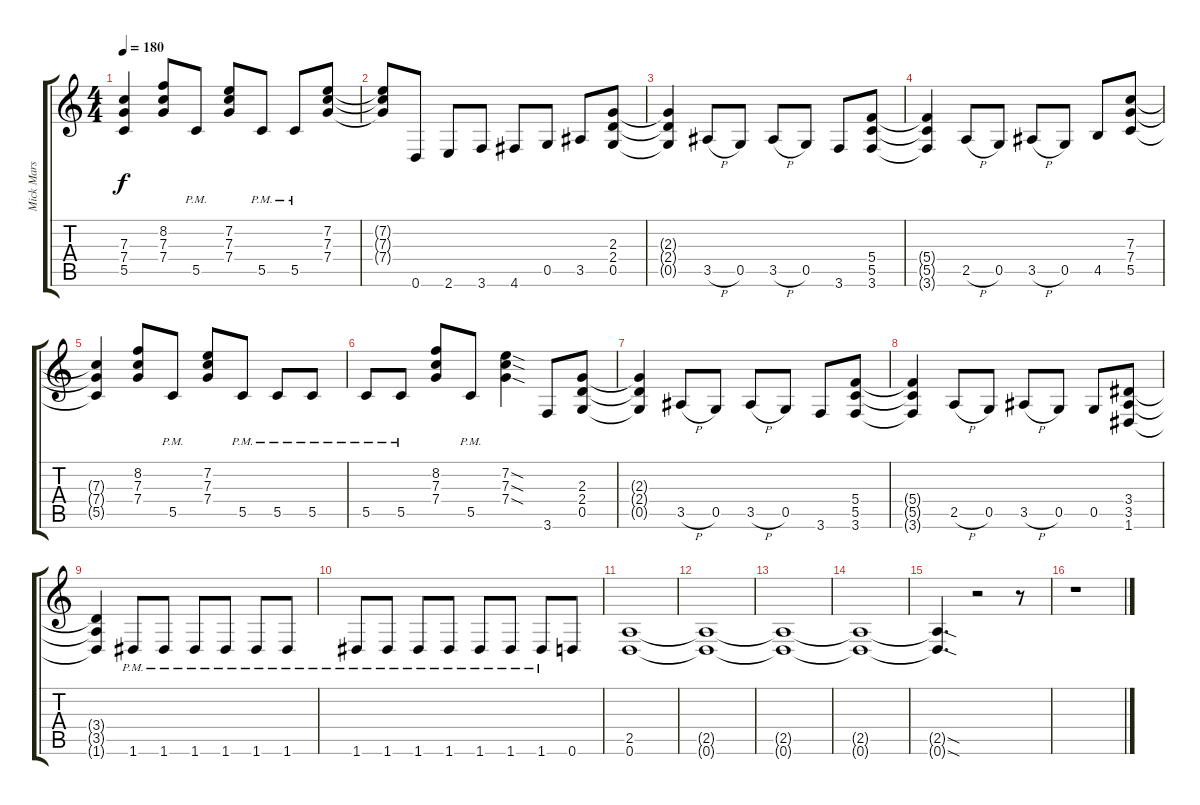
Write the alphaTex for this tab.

\track ("Mick Mars Rhytm Guitar" "Mick Mars ") {instrument overdrivenguitar}
\staff {score tabs}
\tuning (D4 A3 F3 C3 G2 D2) {hide}
\ts (4 4)
\tempo 180
\clef g2
\ks c
(7.3{t} 7.4{t} 5.5{t}).4{dy f} (8.2 7.3 7.4).8 5.5{pm}.8 (7.2 7.3 7.4).8 5.5{pm}.8 5.5{pm}.8 (7.2 7.3 7.4).8 |
(7.2{t} 7.3{t} 7.4{t}).8 0.6.8 2.6.8 3.6.8 4.6.8 0.5.8 3.5.8 (2.3 2.4 0.5).8 |
(2.3{t} 2.4{t} 0.5{t}).4 3.5{h}.8 0.5.8 3.5{h}.8 0.5.8 3.6.8 (5.4 5.5 3.6).8 |
(5.4{t} 5.5{t} 3.6{t}).4 2.5{h}.8 0.5.8 3.5{h}.8 0.5.8 4.5.8 (7.3 7.4 5.5).8 |
(7.3{t} 7.4{t} 5.5{t}).4 (8.2 7.3 7.4).8 5.5{pm}.8 (7.2 7.3 7.4).8 5.5{pm}.8 5.5{pm}.8 5.5{pm}.8 |
5.5{pm}.8 5.5{pm}.8 (8.2 7.3 7.4).8 5.5{pm}.8 (7.2{sod} 7.3{sod} 7.4{sod}).4 3.6.8 (2.3 2.4 0.5).8 |
(2.3{t} 2.4{t} 0.5{t}).4 3.5{h}.8 0.5.8 3.5{h}.8 0.5.8 3.6.8 (5.4 5.5 3.6).8 |
(5.4{t} 5.5{t} 3.6{t}).4 2.5{h}.8 0.5.8 3.5{h}.8 0.5.8 0.5.8 (3.4 3.5 1.6).8 |
(3.4{t} 3.5{t} 1.6{t}).4 1.6{pm}.8 1.6{pm}.8 1.6{pm}.8 1.6{pm}.8 1.6{pm}.8 1.6{pm}.8 |
1.6{pm}.8 1.6{pm}.8 1.6{pm}.8 1.6{pm}.8 1.6{pm}.8 1.6{pm}.8 1.6{pm}.8 0.6.8 |
(2.5 0.6).1 |
(2.5{t} 0.6{t}).1 |
(2.5{t} 0.6{t}).1 |
(2.5{t} 0.6{t}).1 |
(2.5{sod t} 0.6{sod t}).4{d} r.2 r.8 |
r.1
